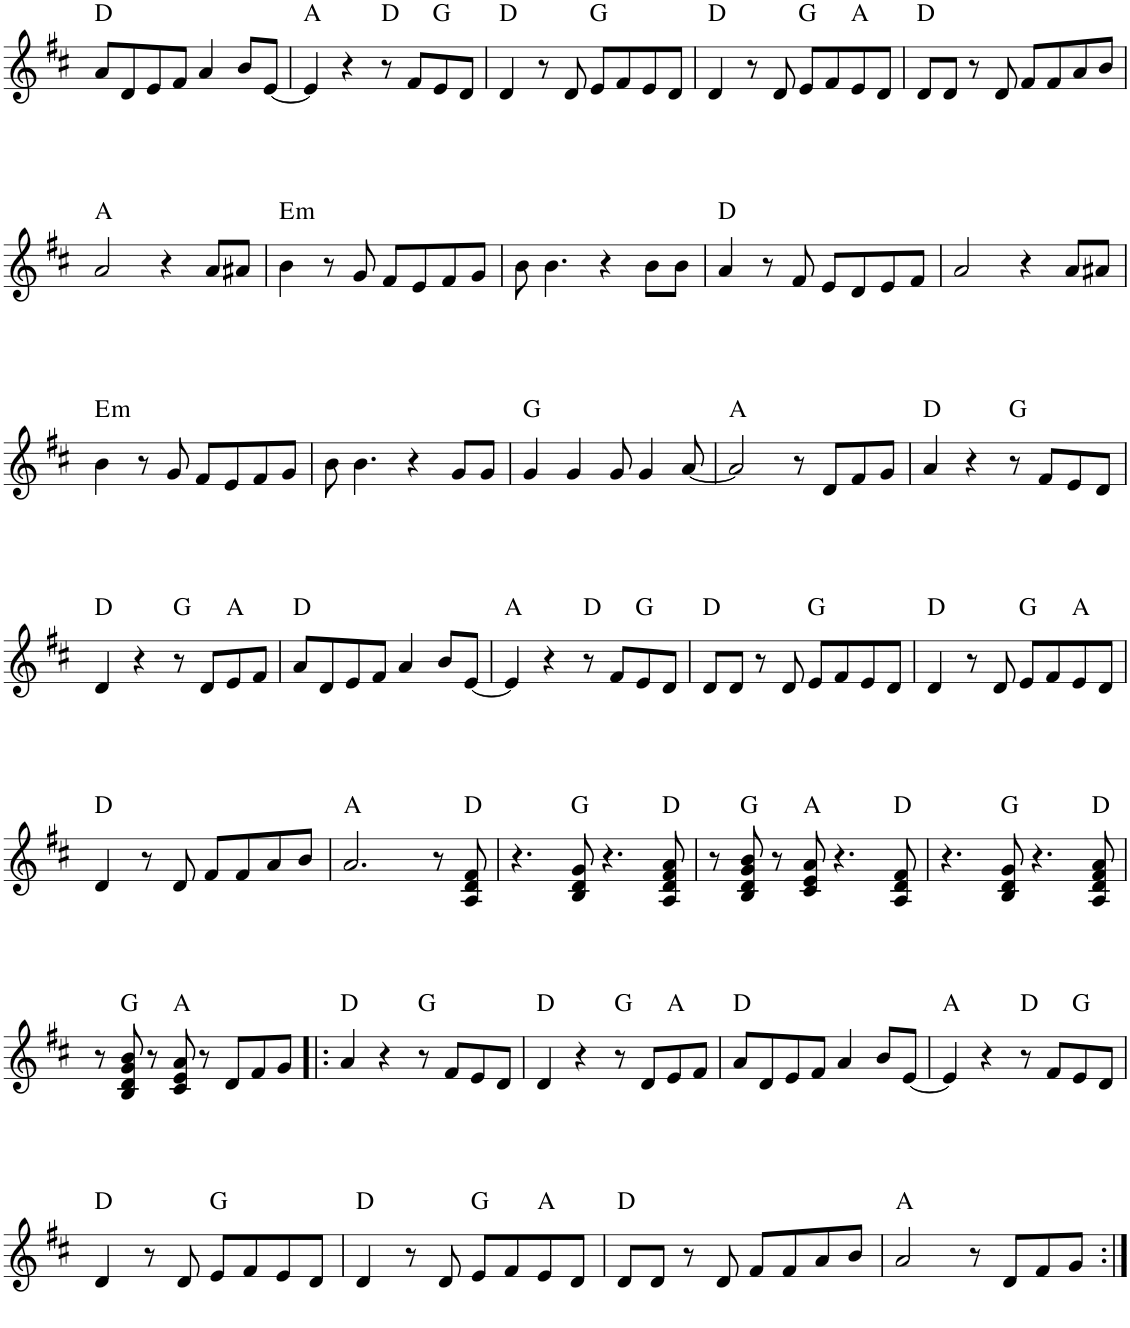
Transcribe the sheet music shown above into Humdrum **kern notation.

**kern	**harte
*part1	*part1
*staff1	*
*I"Piano	*
*I'Pno.	*
!!LO:PB:g=z
*clefG2	*
*k[f#c#]	*
*M4/4	*
=46	=46
8a/L	D:maj
8d/	.
8e/	.
8f#/J	.
4a/	.
8b/L	.
[8e/J	.
=47	=47
4e/]	A:maj
4r	.
8r	D:maj
8f#/L	.
8e/	G:maj
8d/J	.
=48	=48
4d/	D:maj
8r	.
8d/	.
8e/L	G:maj
8f#/	.
8e/	.
8d/J	.
=49	=49
4d/	D:maj
8r	.
8d/	.
8e/L	G:maj
8f#/	.
8e/	A:maj
8d/J	.
=50	=50
8d/L	D:maj
8d/J	.
8r	.
8d/	.
8f#/L	.
8f#/	.
8a/	.
8b/J	.
!!LO:LB:g=z
=51	=51
2a/	A:maj
4r	.
8a/L	.
8a#X/J	.
=52	=52
!	!LO:H:kt=m
4b\	E:min
8r	.
8g/	.
8f#/L	.
8e/	.
8f#/	.
8g/J	.
=53	=53
8b\	.
4.b\	.
4r	.
8b\L	.
8b\J	.
=54	=54
4a/	D:maj
8r	.
8f#/	.
8e/L	.
8d/	.
8e/	.
8f#/J	.
=55	=55
2a/	.
4r	.
8a/L	.
8a#X/J	.
!!LO:LB:g=z
=56	=56
!	!LO:H:kt=m
4b\	E:min
8r	.
8g/	.
8f#/L	.
8e/	.
8f#/	.
8g/J	.
=57	=57
8b\	.
4.b\	.
4r	.
8g/L	.
8g/J	.
=58	=58
4g/	G:maj
4g/	.
8g/	.
4g/	.
[8a/	.
=59	=59
2a/]	A:maj
8r	.
8d/L	.
8f#/	.
8g/J	.
=60	=60
4a/	D:maj
4r	.
8r	G:maj
8f#/L	.
8e/	.
8d/J	.
!!LO:LB:g=z
=61	=61
4d/	D:maj
4r	.
8r	G:maj
8d/L	.
8e/	A:maj
8f#/J	.
=62	=62
8a/L	D:maj
8d/	.
8e/	.
8f#/J	.
4a/	.
8b/L	.
[8e/J	.
=63	=63
4e/]	A:maj
4r	.
8r	D:maj
8f#/L	.
8e/	G:maj
8d/J	.
=64	=64
8d/L	D:maj
8d/J	.
8r	.
8d/	.
8e/L	G:maj
8f#/	.
8e/	.
8d/J	.
=65	=65
4d/	D:maj
8r	.
8d/	.
8e/L	G:maj
8f#/	.
8e/	A:maj
8d/J	.
!!LO:LB:g=z
=66	=66
4d/	D:maj
8r	.
8d/	.
8f#/L	.
8f#/	.
8a/	.
8b/J	.
=67	=67
2.a/	A:maj
8r	.
8A/ 8d/ 8f#/	D:maj
=68	=68
4.r	.
8B/ 8d/ 8g/	G:maj
4.r	.
8A/ 8d/ 8f#/ 8a/	D:maj
=69	=69
8r	.
8B/ 8d/ 8g/ 8b/	G:maj
8r	.
8c#/ 8e/ 8a/	A:maj
4.r	.
8A/ 8d/ 8f#/	D:maj
=70	=70
4.r	.
8B/ 8d/ 8g/	G:maj
4.r	.
8A/ 8d/ 8f#/ 8a/	D:maj
!!LO:LB:g=z
=71	=71
8r	.
8B/ 8d/ 8g/ 8b/	G:maj
8r	.
8c#/ 8e/ 8a/	A:maj
8r	.
8d/L	.
8f#/	.
8g/J	.
=72!|:	=72!|:
4a/	D:maj
4r	.
8r	G:maj
8f#/L	.
8e/	.
8d/J	.
=73	=73
4d/	D:maj
4r	.
8r	G:maj
8d/L	.
8e/	A:maj
8f#/J	.
=74	=74
8a/L	D:maj
8d/	.
8e/	.
8f#/J	.
4a/	.
8b/L	.
[8e/J	.
=75	=75
4e/]	A:maj
4r	.
8r	D:maj
8f#/L	.
8e/	G:maj
8d/J	.
!!LO:LB:g=z
=76	=76
4d/	D:maj
8r	.
8d/	.
8e/L	G:maj
8f#/	.
8e/	.
8d/J	.
=77	=77
4d/	D:maj
8r	.
8d/	.
8e/L	G:maj
8f#/	.
8e/	A:maj
8d/J	.
=78	=78
8d/L	D:maj
8d/J	.
8r	.
8d/	.
8f#/L	.
8f#/	.
8a/	.
8b/J	.
=79	=79
2a/	A:maj
8r	.
8d/L	.
8f#/	.
8g/J	.
=:|!	=:|!
*-	*-
